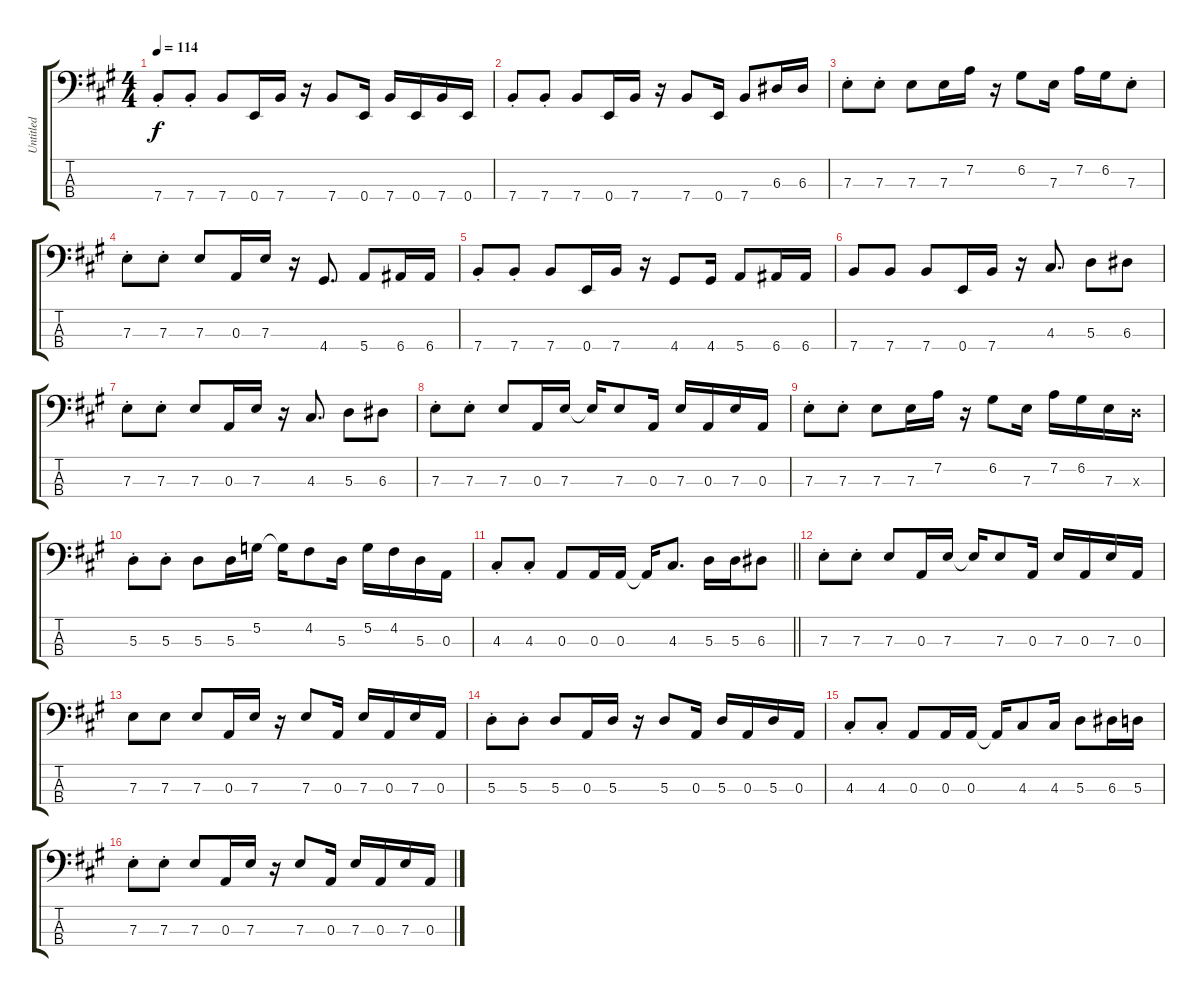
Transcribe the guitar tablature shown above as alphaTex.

\track ("Untitled" "Untitled") {instrument electricbassfinger}
\staff {score tabs}
\tuning (G2 D2 A1 E1) {hide}
\ts (4 4)
\tempo 114
\clef f4
\ks a
7.4{st}.8{dy f} 7.4{st}.8 7.4.8 0.4.16 7.4.16 r.16 7.4.8 0.4.16 7.4.16 0.4.16 7.4.16 0.4.16 |
7.4{st}.8 7.4{st}.8 7.4.8 0.4.16 7.4.16 r.16 7.4.8 0.4.16 7.4.8 6.3.16 6.3.16 |
7.3{st}.8 7.3{st}.8 7.3.8 7.3.16 7.2.16 r.16 6.2.8 7.3.16 7.2.16 6.2.16 7.3{st}.8 |
7.3{st}.8 7.3{st}.8 7.3.8 0.3.16 7.3.16 r.16 4.4.8{d} 5.4.8 6.4.16 6.4.16 |
7.4{st}.8 7.4{st}.8 7.4.8 0.4.16 7.4.16 r.16 4.4.8 4.4.16 5.4.8 6.4.16 6.4.16 |
7.4.8 7.4.8 7.4.8 0.4.16 7.4.16 r.16 4.3.8{d} 5.3.8 6.3.8 |
7.3{st}.8 7.3{st}.8 7.3.8 0.3.16 7.3.16 r.16 4.3.8{d} 5.3.8 6.3.8 |
7.3{st}.8 7.3{st}.8 7.3.8 0.3.16 7.3.16 7.3{t}.16 7.3.8 0.3.16 7.3.16 0.3.16 7.3.16 0.3.16 |
7.3{st}.8 7.3{st}.8 7.3.8 7.3.16 7.2.16 r.16 6.2.8 7.3.16 7.2.16 6.2.16 7.3.16 5.3{x}.16 |
5.3{st}.8 5.3{st}.8 5.3.8 5.3.16 5.2.16 5.2{t}.16 4.2.8 5.3.16 5.2.16 4.2.16 5.3.16 0.3.16 |
\barLineRight lightlight
4.3{st}.8 4.3{st}.8 0.3.8 0.3.16 0.3.16 0.3{t}.16 4.3.8{d} 5.3.16 5.3.16 6.3.8 |
7.3{st}.8 7.3{st}.8 7.3.8 0.3.16 7.3.16 7.3{t}.16 7.3.8 0.3.16 7.3.16 0.3.16 7.3.16 0.3.16 |
7.3.8 7.3.8 7.3.8 0.3.16 7.3.16 r.16 7.3.8 0.3.16 7.3.16 0.3.16 7.3.16 0.3.16 |
5.3{st}.8 5.3{st}.8 5.3.8 0.3.16 5.3.16 r.16 5.3.8 0.3.16 5.3.16 0.3.16 5.3.16 0.3.16 |
4.3{st}.8 4.3{st}.8 0.3.8 0.3.16 0.3.16 0.3{t}.16 4.3.8 4.3.16 5.3.8 6.3.16 5.3.16 |
7.3{st}.8 7.3{st}.8 7.3.8 0.3.16 7.3.16 r.16 7.3.8 0.3.16 7.3.16 0.3.16 7.3.16 0.3.16
